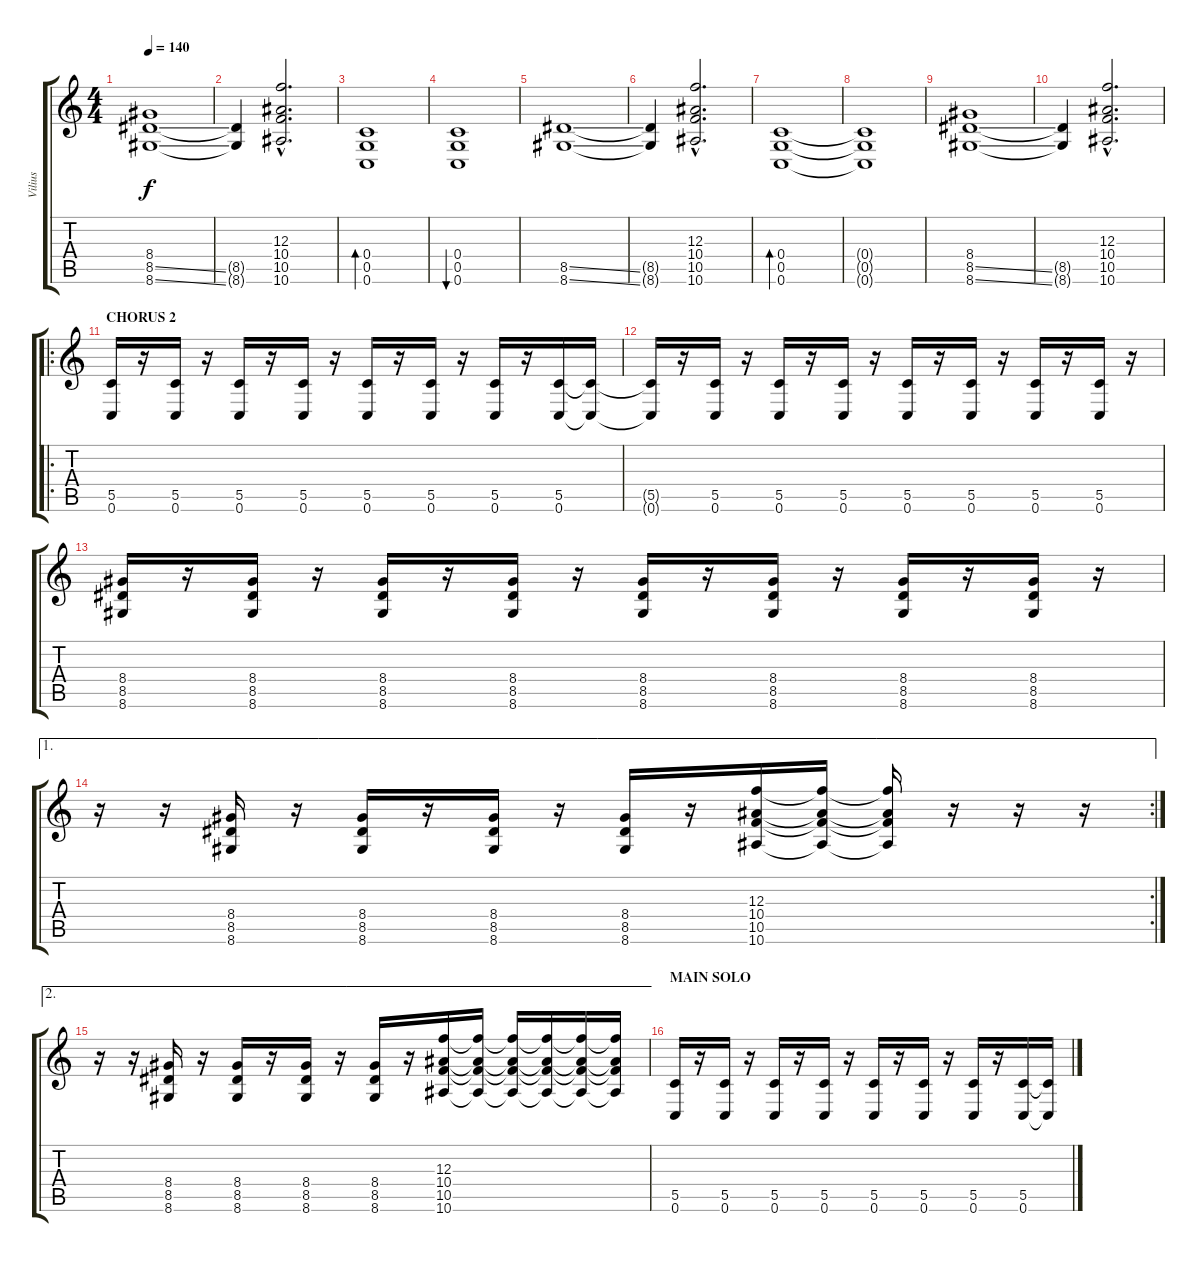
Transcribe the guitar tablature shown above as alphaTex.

\track ("Vilius" "Vilius") {instrument distortionguitar}
\staff {score tabs}
\tuning (D4 A3 F3 C3 G2 C2) {hide}
\ts (4 4)
\tempo 140
\clef g2
\ks c
(8.4 8.5{ss} 8.6{ss}).1{dy f} |
(8.5{t} 8.6{t}).4 (12.3{hac} 10.4{hac} 10.5{hac} 10.6{hac}).2{d} |
(0.4 0.5 0.6).1{bd 120 instrument electricguitarjazz} |
(0.4 0.5 0.6).1{bu 480} |
(8.5{ss} 8.6{ss}).1 |
(8.5{t} 8.6{t}).4 (12.3{hac} 10.4{hac} 10.5{hac} 10.6{hac}).2{d} |
(0.4 0.5 0.6).1{bd 120 instrument electricguitarjazz} |
(0.4{t} 0.5{t} 0.6{t}).1 |
(8.4 8.5{ss} 8.6{ss}).1 |
(8.5{t} 8.6{t}).4 (12.3{hac} 10.4{hac} 10.5{hac} 10.6{hac}).2{d instrument distortionguitar} |
\ro
\section ("" "CHORUS 2")
(5.5 0.6).16 r.16 (5.5 0.6).16 r.16 (5.5 0.6).16 r.16 (5.5 0.6).16 r.16 (5.5 0.6).16 r.16 (5.5 0.6).16 r.16 (5.5 0.6).16 r.16 (5.5 0.6).16 (5.5{t} 0.6{t}).16 |
(5.5{t} 0.6{t}).16 r.16 (5.5 0.6).16 r.16 (5.5 0.6).16 r.16 (5.5 0.6).16 r.16 (5.5 0.6).16 r.16 (5.5 0.6).16 r.16 (5.5 0.6).16 r.16 (5.5 0.6).16 r.16 |
(8.4 8.5 8.6).16 r.16 (8.4 8.5 8.6).16 r.16 (8.4 8.5 8.6).16 r.16 (8.4 8.5 8.6).16 r.16 (8.4 8.5 8.6).16 r.16 (8.4 8.5 8.6).16 r.16 (8.4 8.5 8.6).16 r.16 (8.4 8.5 8.6).16 r.16 |
\ae 1
\rc 2
r.16 r.16 (8.4 8.5 8.6).16 r.16 (8.4 8.5 8.6).16 r.16 (8.4 8.5 8.6).16 r.16 (8.4 8.5 8.6).16 r.16 (12.3 10.4 10.5 10.6).16 (12.3{t} 10.4{t} 10.5{t} 10.6{t}).16 (12.3{t} 10.4{t} 10.5{t} 10.6{t}).16 r.16 r.16 r.16 |
\ae 2
r.16 r.16 (8.4 8.5 8.6).16 r.16 (8.4 8.5 8.6).16 r.16 (8.4 8.5 8.6).16 r.16 (8.4 8.5 8.6).16 r.16 (12.3 10.4 10.5 10.6).16 (12.3{t} 10.4{t} 10.5{t} 10.6{t}).16 (12.3{t} 10.4{t} 10.5{t} 10.6{t}).16 (12.3{t} 10.4{t} 10.5{t} 10.6{t}).16 (12.3{t} 10.4{t} 10.5{t} 10.6{t}).16 (12.3{t} 10.4{t} 10.5{t} 10.6{t}).16 |
\section ("" "MAIN SOLO")
(5.5 0.6).16 r.16 (5.5 0.6).16 r.16 (5.5 0.6).16 r.16 (5.5 0.6).16 r.16 (5.5 0.6).16 r.16 (5.5 0.6).16 r.16 (5.5 0.6).16 r.16 (5.5 0.6).16 (5.5{t} 0.6{t}).16
